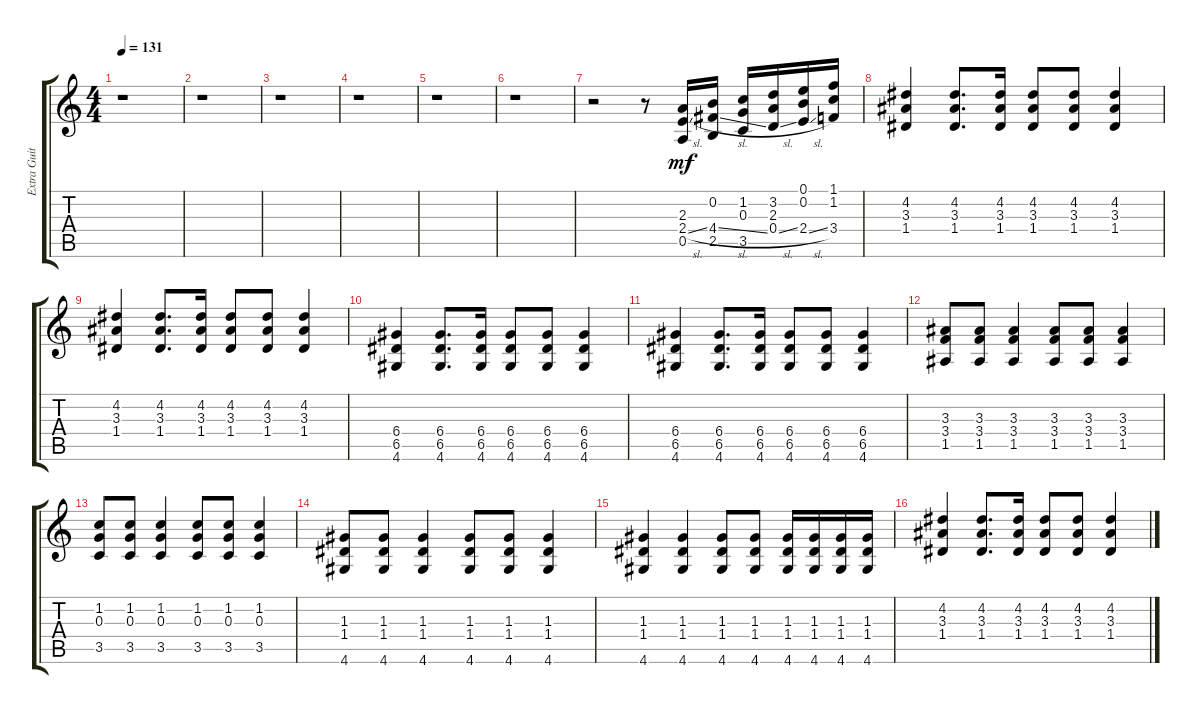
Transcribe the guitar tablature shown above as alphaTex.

\track ("Extra Guitar - Acoustic" "Extra Guit") {instrument electricguitarclean}
\staff {score tabs}
\tuning (E4 B3 G3 D3 A2 E2) {hide}
\ts (4 4)
\tempo 131
\clef g2
\ks c
r.1{dy f} |
r.1 |
r.1 |
r.1 |
r.1 |
r.1 |
r.2 r.8 (2.3 2.4{sl} 0.5).16{dy mf volume 9 instrument distortionguitar} (0.2 4.4{sl} 2.5).16 (1.2 0.3 3.5).16 (3.2 2.3 0.4{sl}).16 (0.1 0.2 2.4{sl}).16 (1.1 1.2 3.4).16 |
(4.2 3.3 1.4).4{instrument acousticguitarsteel} (4.2 3.3 1.4).8{d} (4.2 3.3 1.4).16 (4.2 3.3 1.4).8 (4.2 3.3 1.4).8 (4.2 3.3 1.4).4 |
(4.2 3.3 1.4).4 (4.2 3.3 1.4).8{d} (4.2 3.3 1.4).16 (4.2 3.3 1.4).8 (4.2 3.3 1.4).8 (4.2 3.3 1.4).4 |
(6.4 6.5 4.6).4 (6.4 6.5 4.6).8{d} (6.4 6.5 4.6).16 (6.4 6.5 4.6).8 (6.4 6.5 4.6).8 (6.4 6.5 4.6).4 |
(6.4 6.5 4.6).4 (6.4 6.5 4.6).8{d} (6.4 6.5 4.6).16 (6.4 6.5 4.6).8 (6.4 6.5 4.6).8 (6.4 6.5 4.6).4 |
(3.3 3.4 1.5).8 (3.3 3.4 1.5).8 (3.3 3.4 1.5).4 (3.3 3.4 1.5).8 (3.3 3.4 1.5).8 (3.3 3.4 1.5).4 |
(1.2 0.3 3.5).8 (1.2 0.3 3.5).8 (1.2 0.3 3.5).4 (1.2 0.3 3.5).8 (1.2 0.3 3.5).8 (1.2 0.3 3.5).4 |
(1.3 1.4 4.6).8 (1.3 1.4 4.6).8 (1.3 1.4 4.6).4 (1.3 1.4 4.6).8 (1.3 1.4 4.6).8 (1.3 1.4 4.6).4 |
(1.3 1.4 4.6).4 (1.3 1.4 4.6).4 (1.3 1.4 4.6).8 (1.3 1.4 4.6).8 (1.3 1.4 4.6).16 (1.3 1.4 4.6).16 (1.3 1.4 4.6).16 (1.3 1.4 4.6).16 |
(4.2 3.3 1.4).4 (4.2 3.3 1.4).8{d} (4.2 3.3 1.4).16 (4.2 3.3 1.4).8 (4.2 3.3 1.4).8 (4.2 3.3 1.4).4
